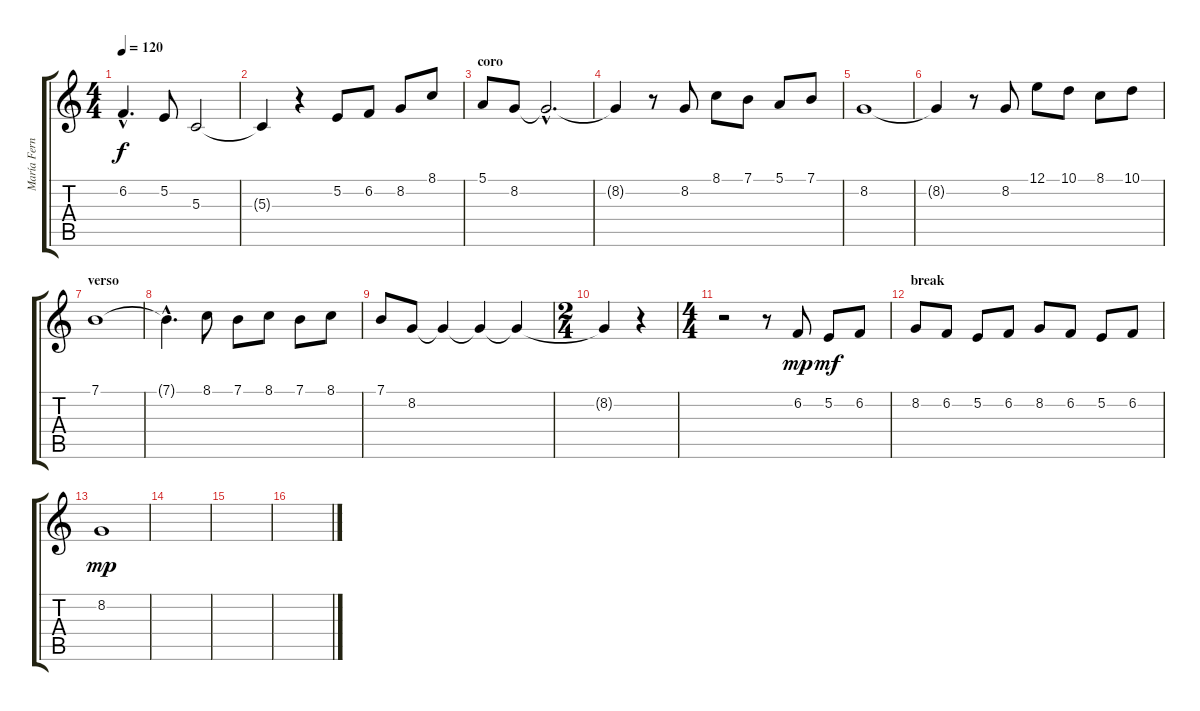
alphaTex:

\track ("María Fernanda (voz)" "María Fern") {instrument lead3calliope}
\staff {score tabs}
\tuning (E4 B3 G3 D3 A2 E2) {hide}
\ts (4 4)
\tempo 120
\clef g2
\ks c
6.2{hac}.4{d dy f} 5.2.8 5.3.2 |
5.3{t}.4 r.4 5.2.8 6.2.8 8.2.8 8.1.8 |
\section ("" "coro")
5.1.8 8.2.8 8.2{hac t}.2{d} |
8.2{t}.4 r.8{volume 11} 8.2.8 8.1.8 7.1.8 5.1.8 7.1.8 |
8.2.1 |
8.2{t}.4 r.8 8.2.8 12.1.8 10.1.8 8.1.8 10.1.8 |
\section ("" "verso")
7.1.1 |
7.1{hac t}.4{d} 8.1.8{volume 10} 7.1.8 8.1.8 7.1.8 8.1.8 |
7.1.8 8.2.8 8.2{t}.4{volume 9} 8.2{t}.4{volume 8} 8.2{t}.4{volume 7} |
\ts (2 4)
8.2{t}.4{volume 6} r.4{volume 9} |
\ts (4 4)
r.2 r.8 6.2.8{dy mp} 5.2.8{dy mf} 6.2.8 |
\section ("" "break")
8.2.8 6.2.8 5.2.8 6.2.8 8.2.8 6.2.8 5.2.8 6.2.8 |
8.2.1{dy mp} |
|
|
\section ("" "")
